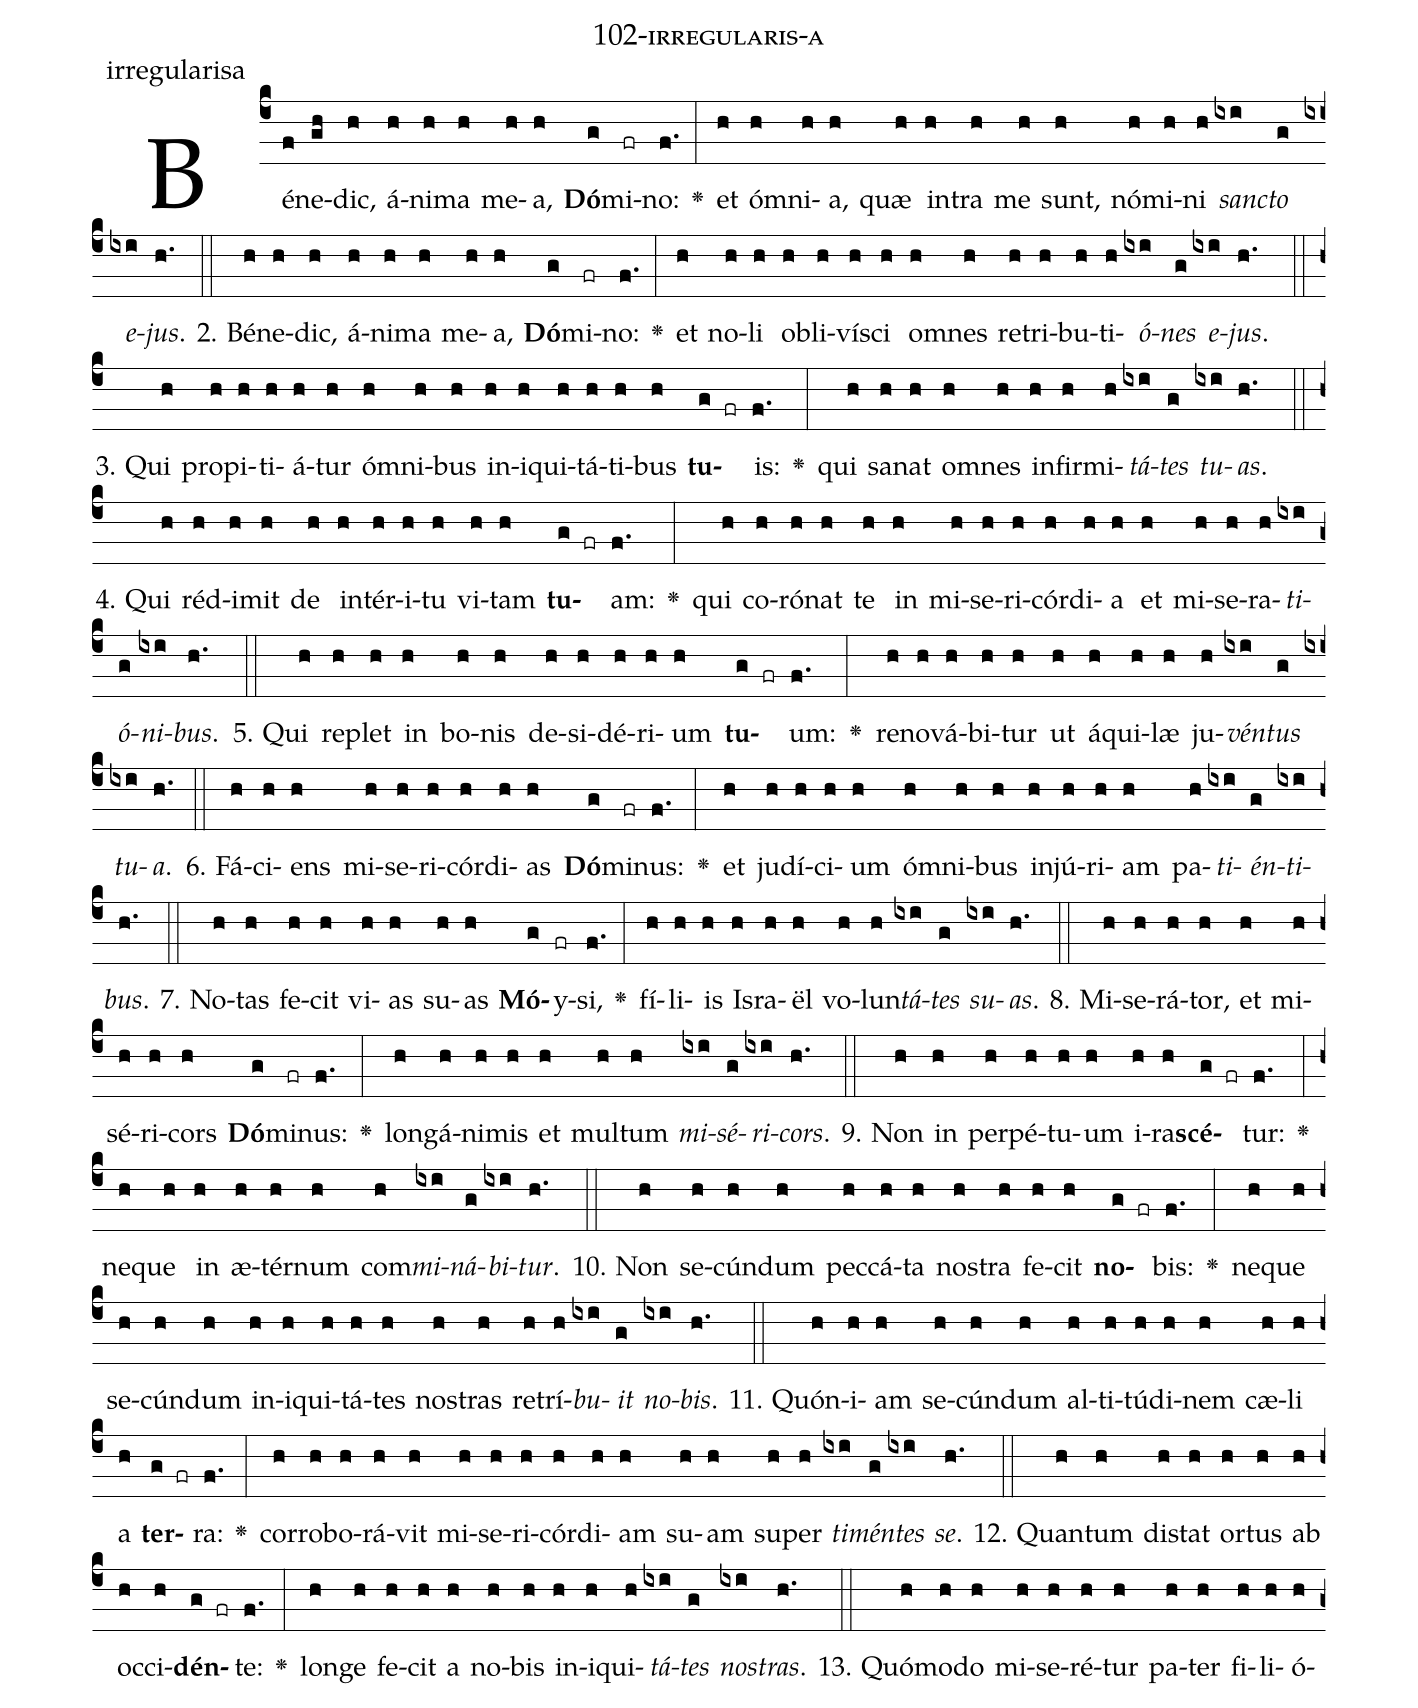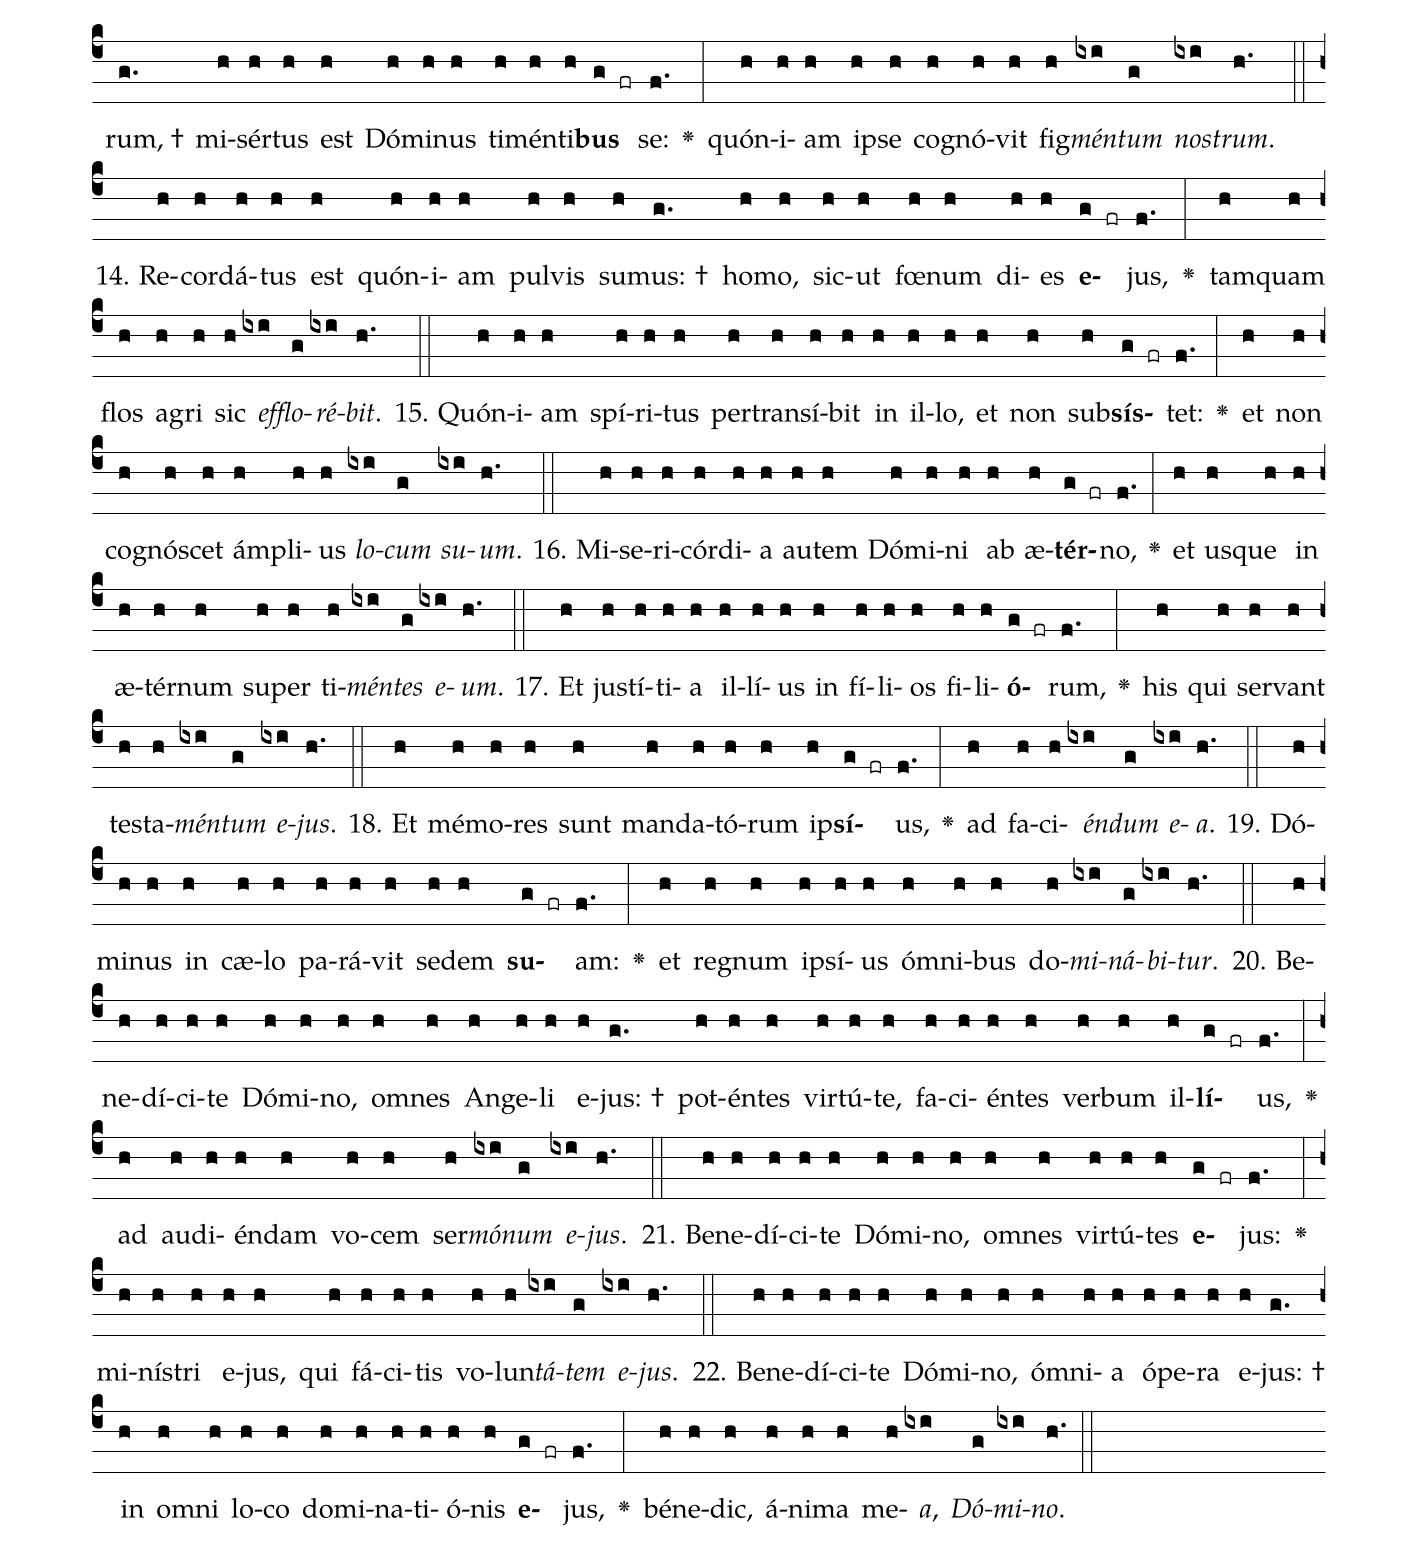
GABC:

name: 102-irregularis-a;
annotation: irregularisa;
%%
(c4)Bé(f)ne(gh)dic,(h) á(h)ni(h)ma(h) me(h)a,(h) <b>Dó</b>(g)mi(fr)no:(f.) <v>\greheightstar</v>(:) et(h) óm(h)ni(h)a,(h) quæ(h) in(h)tra(h) me(h) sunt,(h) nó(h)mi(h)ni(h) <i>sanc</i>(ixi)<i>to</i>(g) <i>e</i>(ixi)<i>jus</i>.(h.) (::)
2. Bé(h)ne(h)dic,(h) á(h)ni(h)ma(h) me(h)a,(h) <b>Dó</b>(g)mi(fr)no:(f.) <v>\greheightstar</v>(:) et(h) no(h)li(h) ob(h)li(h)ví(h)sci(h) om(h)nes(h) re(h)tri(h)bu(h)ti(h)<i>ó</i>(ixi)<i>nes</i>(g) <i>e</i>(ixi)<i>jus</i>.(h.) (::)
3. Qui(h) pro(h)pi(h)ti(h)á(h)tur(h) óm(h)ni(h)bus(h) in(h)i(h)qui(h)tá(h)ti(h)bus(h) <b>tu</b>(g fr)is:(f.) <v>\greheightstar</v>(:) qui(h) sa(h)nat(h) om(h)nes(h) in(h)fir(h)mi(h)<i>tá</i>(ixi)<i>tes</i>(g) <i>tu</i>(ixi)<i>as</i>.(h.) (::)
4. Qui(h) réd(h)i(h)mit(h) de(h) in(h)tér(h)i(h)tu(h) vi(h)tam(h) <b>tu</b>(g fr)am:(f.) <v>\greheightstar</v>(:) qui(h) co(h)ró(h)nat(h) te(h) in(h) mi(h)se(h)ri(h)cór(h)di(h)a(h) et(h) mi(h)se(h)ra(h)<i>ti</i>(ixi)<i>ó</i>(g)<i>ni</i>(ixi)<i>bus</i>.(h.) (::)
5. Qui(h) re(h)plet(h) in(h) bo(h)nis(h) de(h)si(h)dé(h)ri(h)um(h) <b>tu</b>(g fr)um:(f.) <v>\greheightstar</v>(:) re(h)no(h)vá(h)bi(h)tur(h) ut(h) á(h)qui(h)læ(h) ju(h)<i>vén</i>(ixi)<i>tus</i>(g) <i>tu</i>(ixi)<i>a</i>.(h.) (::)
6. Fá(h)ci(h)ens(h) mi(h)se(h)ri(h)cór(h)di(h)as(h) <b>Dó</b>(g)mi(fr)nus:(f.) <v>\greheightstar</v>(:) et(h) ju(h)dí(h)ci(h)um(h) óm(h)ni(h)bus(h) in(h)jú(h)ri(h)am(h) pa(h)<i>ti</i>(ixi)<i>én</i>(g)<i>ti</i>(ixi)<i>bus</i>.(h.) (::)
7. No(h)tas(h) fe(h)cit(h) vi(h)as(h) su(h)as(h) <b>Mó</b>(g)y(fr)si,(f.) <v>\greheightstar</v>(:) fí(h)li(h)is(h) Is(h)ra(h)ël(h) vo(h)lun(h)<i>tá</i>(ixi)<i>tes</i>(g) <i>su</i>(ixi)<i>as</i>.(h.) (::)
8. Mi(h)se(h)rá(h)tor,(h) et(h) mi(h)sé(h)ri(h)cors(h) <b>Dó</b>(g)mi(fr)nus:(f.) <v>\greheightstar</v>(:) long(h)á(h)ni(h)mis(h) et(h) mul(h)tum(h) <i>mi</i>(ixi)<i>sé</i>(g)<i>ri</i>(ixi)<i>cors</i>.(h.) (::)
9. Non(h) in(h) per(h)pé(h)tu(h)um(h) i(h)ra(h)<b>scé</b>(g fr)tur:(f.) <v>\greheightstar</v>(:) ne(h)que(h) in(h) æ(h)tér(h)num(h) com(h)<i>mi</i>(ixi)<i>ná</i>(g)<i>bi</i>(ixi)<i>tur</i>.(h.) (::)
10. Non(h) se(h)cún(h)dum(h) pec(h)cá(h)ta(h) nos(h)tra(h) fe(h)cit(h) <b>no</b>(g fr)bis:(f.) <v>\greheightstar</v>(:) ne(h)que(h) se(h)cún(h)dum(h) in(h)i(h)qui(h)tá(h)tes(h) nos(h)tras(h) re(h)trí(h)<i>bu</i>(ixi)<i>it</i>(g) <i>no</i>(ixi)<i>bis</i>.(h.) (::)
11. Quón(h)i(h)am(h) se(h)cún(h)dum(h) al(h)ti(h)tú(h)di(h)nem(h) cæ(h)li(h) a(h) <b>ter</b>(g fr)ra:(f.) <v>\greheightstar</v>(:) cor(h)ro(h)bo(h)rá(h)vit(h) mi(h)se(h)ri(h)cór(h)di(h)am(h) su(h)am(h) su(h)per(h) <i>ti</i>(ixi)<i>mén</i>(g)<i>tes</i>(ixi) <i>se</i>.(h.) (::)
12. Quan(h)tum(h) di(h)stat(h) or(h)tus(h) ab(h) oc(h)ci(h)<b>dén</b>(g fr)te:(f.) <v>\greheightstar</v>(:) lon(h)ge(h) fe(h)cit(h) a(h) no(h)bis(h) in(h)i(h)qui(h)<i>tá</i>(ixi)<i>tes</i>(g) <i>nos</i>(ixi)<i>tras</i>.(h.) (::)
13. Quó(h)mo(h)do(h) mi(h)se(h)ré(h)tur(h) pa(h)ter(h) fi(h)li(h)ó(h)rum, †(g.) mi(h)sér(h)tus(h) est(h) Dó(h)mi(h)nus(h) ti(h)mén(h)ti(h)<b>bus</b>(g fr) se:(f.) <v>\greheightstar</v>(:) quón(h)i(h)am(h) ip(h)se(h) co(h)gnó(h)vit(h) fig(h)<i>mén</i>(ixi)<i>tum</i>(g) <i>nos</i>(ixi)<i>trum</i>.(h.) (::)
14. Re(h)cor(h)dá(h)tus(h) est(h) quón(h)i(h)am(h) pul(h)vis(h) su(h)mus: †(g.) ho(h)mo,(h) sic(h)ut(h) fœ(h)num(h) di(h)es(h) <b>e</b>(g fr)jus,(f.) <v>\greheightstar</v>(:) tam(h)quam(h) flos(h) a(h)gri(h) sic(h) <i>ef</i>(ixi)<i>flo</i>(g)<i>ré</i>(ixi)<i>bit</i>.(h.) (::)
15. Quón(h)i(h)am(h) spí(h)ri(h)tus(h) per(h)trans(h)í(h)bit(h) in(h) il(h)lo,(h) et(h) non(h) sub(h)<b>sís</b>(g fr)tet:(f.) <v>\greheightstar</v>(:) et(h) non(h) co(h)gnó(h)scet(h) ám(h)pli(h)us(h) <i>lo</i>(ixi)<i>cum</i>(g) <i>su</i>(ixi)<i>um</i>.(h.) (::)
16. Mi(h)se(h)ri(h)cór(h)di(h)a(h) au(h)tem(h) Dó(h)mi(h)ni(h) ab(h) æ(h)<b>tér</b>(g fr)no,(f.) <v>\greheightstar</v>(:) et(h) us(h)que(h) in(h) æ(h)tér(h)num(h) su(h)per(h) ti(h)<i>mén</i>(ixi)<i>tes</i>(g) <i>e</i>(ixi)<i>um</i>.(h.) (::)
17. Et(h) jus(h)tí(h)ti(h)a(h) il(h)lí(h)us(h) in(h) fí(h)li(h)os(h) fi(h)li(h)<b>ó</b>(g fr)rum,(f.) <v>\greheightstar</v>(:) his(h) qui(h) ser(h)vant(h) tes(h)ta(h)<i>mén</i>(ixi)<i>tum</i>(g) <i>e</i>(ixi)<i>jus</i>.(h.) (::)
18. Et(h) mé(h)mo(h)res(h) sunt(h) man(h)da(h)tó(h)rum(h) ip(h)<b>sí</b>(g fr)us,(f.) <v>\greheightstar</v>(:) ad(h) fa(h)ci(h)<i>én</i>(ixi)<i>dum</i>(g) <i>e</i>(ixi)<i>a</i>.(h.) (::)
19. Dó(h)mi(h)nus(h) in(h) cæ(h)lo(h) pa(h)rá(h)vit(h) se(h)dem(h) <b>su</b>(g fr)am:(f.) <v>\greheightstar</v>(:) et(h) re(h)gnum(h) ip(h)sí(h)us(h) óm(h)ni(h)bus(h) do(h)<i>mi</i>(ixi)<i>ná</i>(g)<i>bi</i>(ixi)<i>tur</i>.(h.) (::)
20. Be(h)ne(h)dí(h)ci(h)te(h) Dó(h)mi(h)no,(h) om(h)nes(h) An(h)ge(h)li(h) e(h)jus: †(g.) pot(h)én(h)tes(h) vir(h)tú(h)te,(h) fa(h)ci(h)én(h)tes(h) ver(h)bum(h) il(h)<b>lí</b>(g fr)us,(f.) <v>\greheightstar</v>(:) ad(h) au(h)di(h)én(h)dam(h) vo(h)cem(h) ser(h)<i>mó</i>(ixi)<i>num</i>(g) <i>e</i>(ixi)<i>jus</i>.(h.) (::)
21. Be(h)ne(h)dí(h)ci(h)te(h) Dó(h)mi(h)no,(h) om(h)nes(h) vir(h)tú(h)tes(h) <b>e</b>(g fr)jus:(f.) <v>\greheightstar</v>(:) mi(h)nís(h)tri(h) e(h)jus,(h) qui(h) fá(h)ci(h)tis(h) vo(h)lun(h)<i>tá</i>(ixi)<i>tem</i>(g) <i>e</i>(ixi)<i>jus</i>.(h.) (::)
22. Be(h)ne(h)dí(h)ci(h)te(h) Dó(h)mi(h)no,(h) óm(h)ni(h)a(h) ó(h)pe(h)ra(h) e(h)jus: †(g.) in(h) om(h)ni(h) lo(h)co(h) do(h)mi(h)na(h)ti(h)ó(h)nis(h) <b>e</b>(g fr)jus,(f.) <v>\greheightstar</v>(:) bé(h)ne(h)dic,(h) á(h)ni(h)ma(h) me(h)<i>a</i>,(ixi) <i>Dó</i>(g)<i>mi</i>(ixi)<i>no</i>.(h.) (::)
